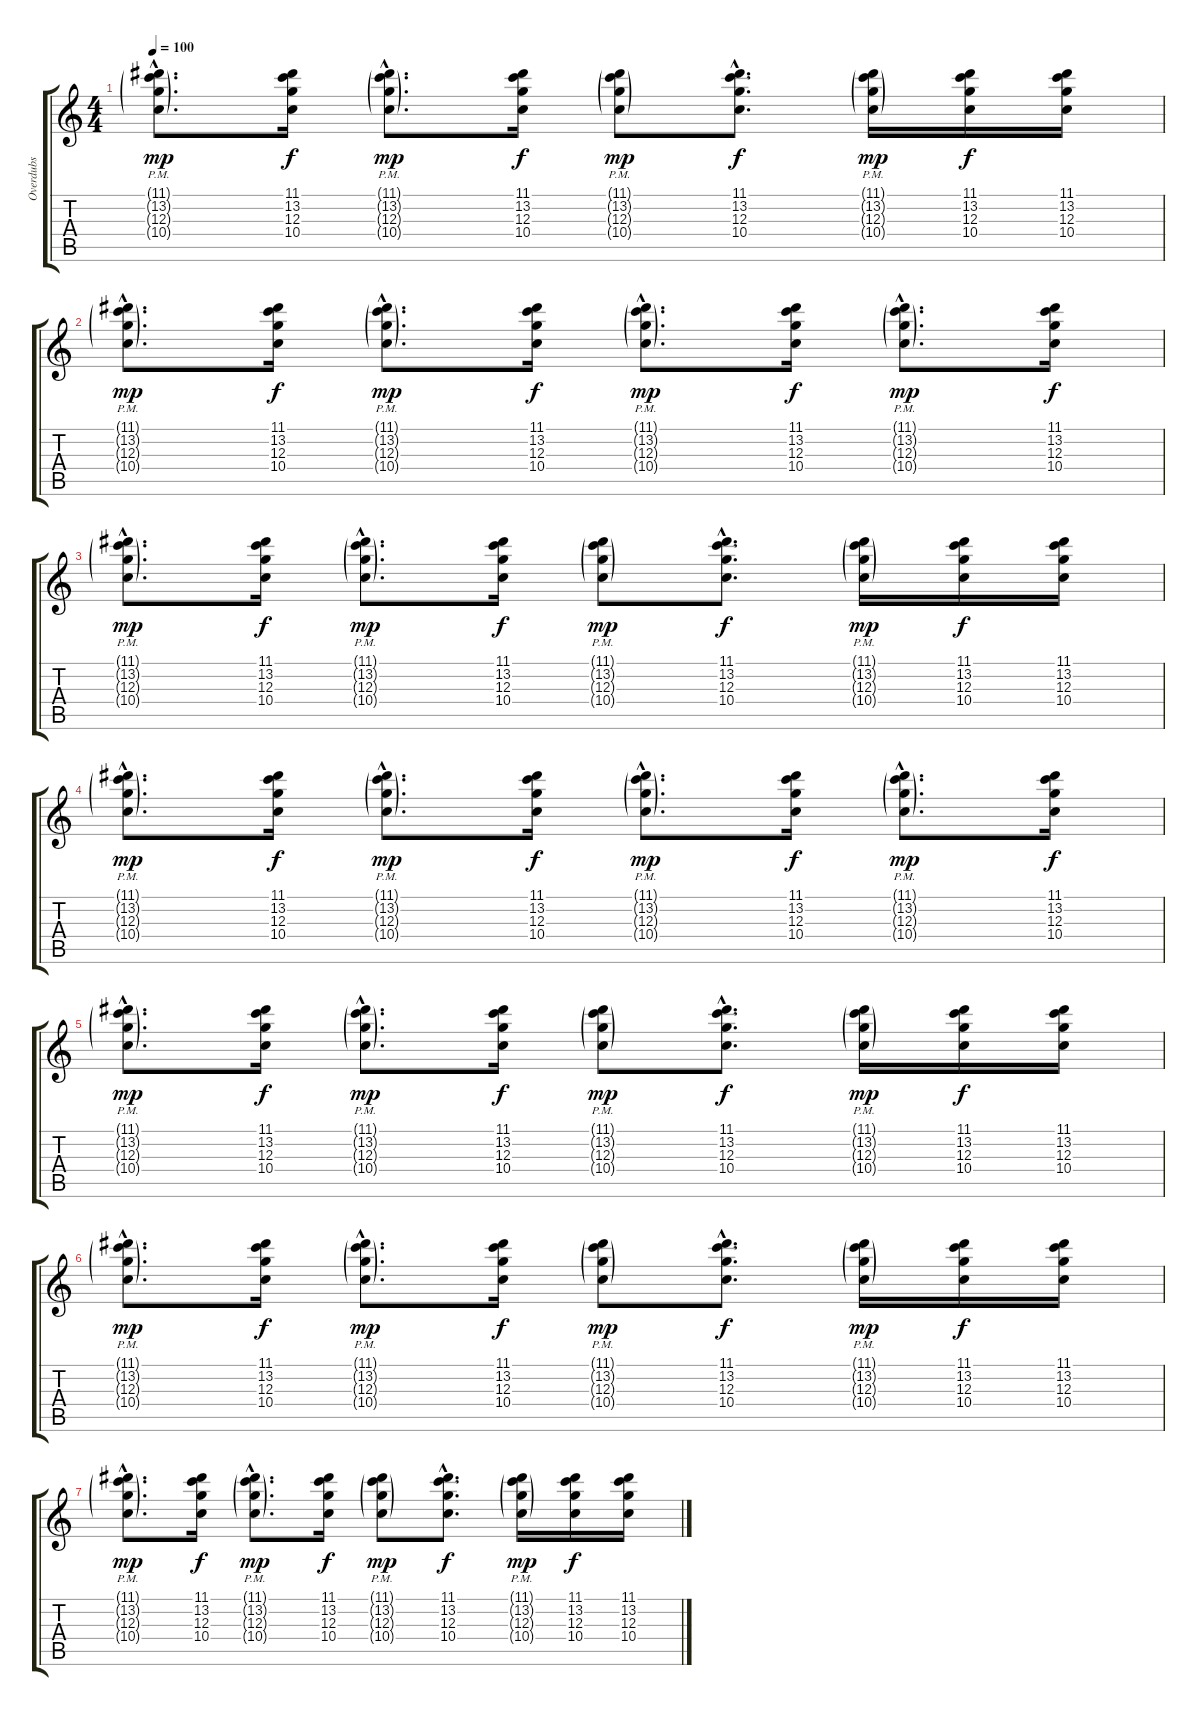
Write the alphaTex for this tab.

\track ("Overdubs" "Overdubs") {instrument acousticguitarsteel}
\staff {score tabs}
\tuning (E4 B3 G3 D3 A2 E2) {hide}
\ts (4 4)
\tempo 100
\clef g2
\ks c
(11.1{g hac pm} 13.2{g hac pm} 12.3{g hac pm} 10.4{g hac pm}).8{d dy mp} (11.1 13.2 12.3 10.4).16{dy f} (11.1{g hac pm} 13.2{g hac pm} 12.3{g hac pm} 10.4{g hac pm}).8{d dy mp} (11.1 13.2 12.3 10.4).16{dy f} (11.1{g pm} 13.2{g pm} 12.3{g pm} 10.4{g pm}).8{dy mp} (11.1{hac} 13.2{hac} 12.3{hac} 10.4{hac}).8{d dy f} (11.1{g pm} 13.2{g pm} 12.3{g pm} 10.4{g pm}).16{dy mp} (11.1 13.2 12.3 10.4).16{dy f} (11.1 13.2 12.3 10.4).16 |
(11.1{g hac pm} 13.2{g hac pm} 12.3{g hac pm} 10.4{g hac pm}).8{d dy mp} (11.1 13.2 12.3 10.4).16{dy f} (11.1{g hac pm} 13.2{g hac pm} 12.3{g hac pm} 10.4{g hac pm}).8{d dy mp} (11.1 13.2 12.3 10.4).16{dy f} (11.1{g hac pm} 13.2{g hac pm} 12.3{g hac pm} 10.4{g hac pm}).8{d dy mp} (11.1 13.2 12.3 10.4).16{dy f} (11.1{g hac pm} 13.2{g hac pm} 12.3{g hac pm} 10.4{g hac pm}).8{d dy mp} (11.1 13.2 12.3 10.4).16{dy f} |
(11.1{g hac pm} 13.2{g hac pm} 12.3{g hac pm} 10.4{g hac pm}).8{d dy mp} (11.1 13.2 12.3 10.4).16{dy f} (11.1{g hac pm} 13.2{g hac pm} 12.3{g hac pm} 10.4{g hac pm}).8{d dy mp} (11.1 13.2 12.3 10.4).16{dy f} (11.1{g pm} 13.2{g pm} 12.3{g pm} 10.4{g pm}).8{dy mp} (11.1{hac} 13.2{hac} 12.3{hac} 10.4{hac}).8{d dy f} (11.1{g pm} 13.2{g pm} 12.3{g pm} 10.4{g pm}).16{dy mp} (11.1 13.2 12.3 10.4).16{dy f} (11.1 13.2 12.3 10.4).16 |
(11.1{g hac pm} 13.2{g hac pm} 12.3{g hac pm} 10.4{g hac pm}).8{d dy mp} (11.1 13.2 12.3 10.4).16{dy f} (11.1{g hac pm} 13.2{g hac pm} 12.3{g hac pm} 10.4{g hac pm}).8{d dy mp} (11.1 13.2 12.3 10.4).16{dy f} (11.1{g hac pm} 13.2{g hac pm} 12.3{g hac pm} 10.4{g hac pm}).8{d dy mp} (11.1 13.2 12.3 10.4).16{dy f} (11.1{g hac pm} 13.2{g hac pm} 12.3{g hac pm} 10.4{g hac pm}).8{d dy mp} (11.1 13.2 12.3 10.4).16{dy f} |
(11.1{g hac pm} 13.2{g hac pm} 12.3{g hac pm} 10.4{g hac pm}).8{d dy mp} (11.1 13.2 12.3 10.4).16{dy f} (11.1{g hac pm} 13.2{g hac pm} 12.3{g hac pm} 10.4{g hac pm}).8{d dy mp} (11.1 13.2 12.3 10.4).16{dy f} (11.1{g pm} 13.2{g pm} 12.3{g pm} 10.4{g pm}).8{dy mp} (11.1{hac} 13.2{hac} 12.3{hac} 10.4{hac}).8{d dy f} (11.1{g pm} 13.2{g pm} 12.3{g pm} 10.4{g pm}).16{dy mp} (11.1 13.2 12.3 10.4).16{dy f volume 11} (11.1 13.2 12.3 10.4).16 |
(11.1{g hac pm} 13.2{g hac pm} 12.3{g hac pm} 10.4{g hac pm}).8{d dy mp} (11.1 13.2 12.3 10.4).16{dy f} (11.1{g hac pm} 13.2{g hac pm} 12.3{g hac pm} 10.4{g hac pm}).8{d dy mp} (11.1 13.2 12.3 10.4).16{dy f} (11.1{g pm} 13.2{g pm} 12.3{g pm} 10.4{g pm}).8{dy mp} (11.1{hac} 13.2{hac} 12.3{hac} 10.4{hac}).8{d dy f} (11.1{g pm} 13.2{g pm} 12.3{g pm} 10.4{g pm}).16{dy mp} (11.1 13.2 12.3 10.4).16{dy f volume 11} (11.1 13.2 12.3 10.4).16 |
(11.1{g hac pm} 13.2{g hac pm} 12.3{g hac pm} 10.4{g hac pm}).8{d dy mp} (11.1 13.2 12.3 10.4).16{dy f} (11.1{g hac pm} 13.2{g hac pm} 12.3{g hac pm} 10.4{g hac pm}).8{d dy mp} (11.1 13.2 12.3 10.4).16{dy f} (11.1{g pm} 13.2{g pm} 12.3{g pm} 10.4{g pm}).8{dy mp} (11.1{hac} 13.2{hac} 12.3{hac} 10.4{hac}).8{d dy f} (11.1{g pm} 13.2{g pm} 12.3{g pm} 10.4{g pm}).16{dy mp} (11.1 13.2 12.3 10.4).16{dy f volume 11} (11.1 13.2 12.3 10.4).16
